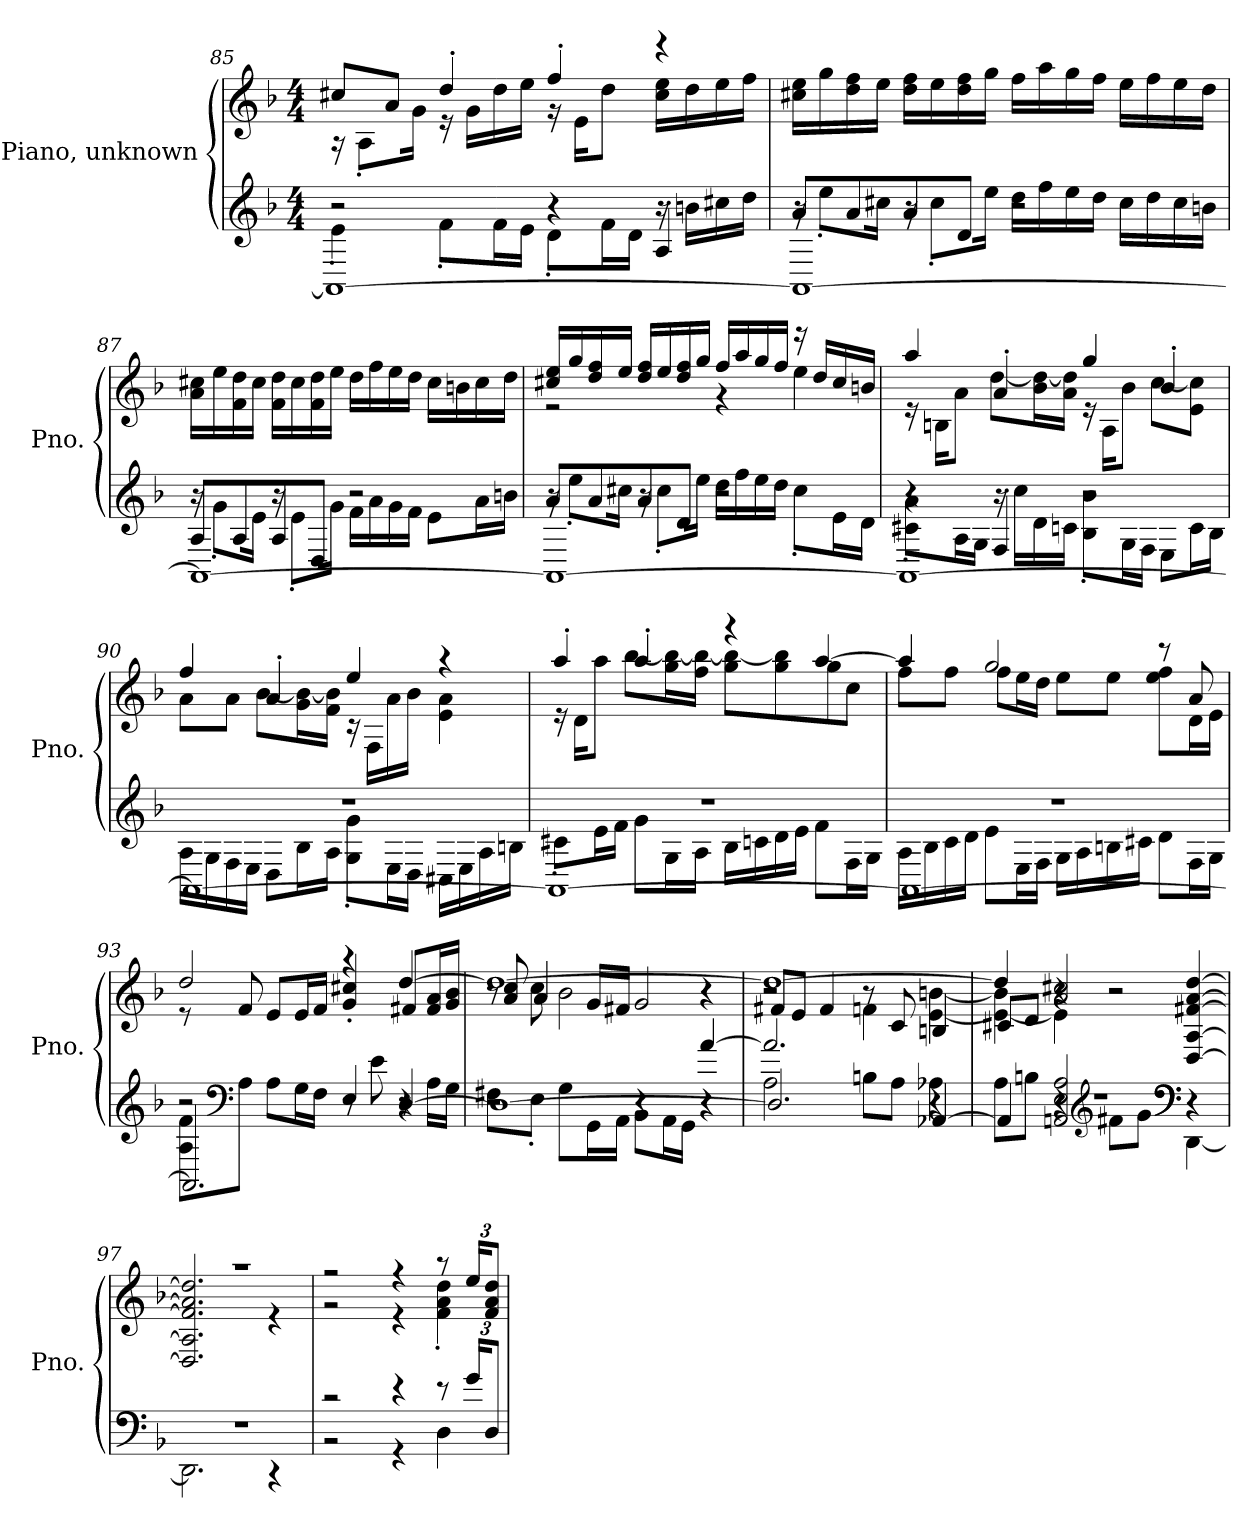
**kern	**kern
*part1	*part1
*staff2	*staff1
*I"Piano, unknown	*
*I'Pno.	*
*clefG2	*clefG2
*k[b-]	*k[b-]
*M4/4	*M4/4
=85	=85
*^	*^
*	*^	*	*
2r	4e'\	1AA_	8cc#X/L	16r
.	.	.	.	8A'\L
.	.	.	8a/J	.
.	.	.	.	16g\Jk
.	8f'\L	.	4dd'/	16r
.	.	.	.	16g\LL
.	16f\L	.	.	16dd\
.	16e\JJ	.	.	16ee\JJ
4r	8d'\L	.	4ff'/	16r
.	.	.	.	16e\KL
.	16f\L	.	.	8dd\J
.	16d\JJ	.	.	.
4A'/	16r	.	4r	16cc#\ 16ee\LL
.	16bn\LL	.	.	16dd\
.	16cc#X\	.	.	16ee\
.	16dd\JJ	.	.	16ff\JJ
*	*	*	*v	*v
!!LO:PB:g=z
=86	=86	=86	=86
8a/L	16r	1AA_	16cc#X\ 16ee\LL
.	8ee'\L	.	16gg\
8a/	.	.	16dd\ 16ff\
.	16cc#X\Jk	.	16ee\JJ
8a/	16r	.	16dd\ 16ff\LL
.	8cc#'\L	.	16ee\
8d/J	.	.	16dd\ 16ff\
.	16ee\Jk	.	16gg\JJ
2r	16dd\LL	.	16ff\LL
.	16ff\	.	16aa\
.	16ee\	.	16gg\
.	16dd\JJ	.	16ff\JJ
.	16cc#\LL	.	16ee\LL
.	16dd\	.	16ff\
.	16cc#\	.	16ee\
.	16bn\JJ	.	16dd\JJ
=87	=87	=87	=87
8A/L	16r	1AA_	16a\ 16cc#X\LL
.	8g'\L	.	16ee\
8A/	.	.	16f\ 16dd\
.	16e\Jk	.	16cc#\JJ
8A/	16r	.	16f\ 16dd\LL
.	8e'\L	.	16cc#\
8D/J	.	.	16f\ 16dd\
.	16g\Jk	.	16ee\JJ
2r	16f\LL	.	16dd\LL
.	16a\	.	16ff\
.	16g\	.	16ee\
.	16f\JJ	.	16dd\JJ
.	8e\L	.	16cc#\LL
.	.	.	16bn\
.	16a\L	.	16cc#\
.	16bn\JJ	.	16dd\JJ
!!LO:LB:g=z
=88	=88	=88	=88
*	*	*	*^
8a/L	16r	1AA_	16cc#X/ 16ee/LL	2r
.	8ee'\L	.	16gg/	.
8a/	.	.	16dd/ 16ff/	.
.	16cc#X\Jk	.	16ee/JJ	.
8a/	16r	.	16dd/ 16ff/LL	.
.	8cc#'\L	.	16ee/	.
8d/J	.	.	16dd/ 16ff/	.
.	16ee\Jk	.	16gg/JJ	.
2r	16dd\LL	.	16ff/LL	4r
.	16ff\	.	16aa/	.
.	16ee\	.	16gg/	.
.	16dd\JJ	.	16ff/JJ	.
.	8cc#'\L	.	16r	4ee\
.	.	.	16dd/LL	.
.	16e\L	.	16cc#/	.
.	16d\JJ	.	16bn/JJ	.
=89	=89	=89	=89	=89
4r	8c#X\' 8a\'L	1AA_	4aa/	16r
.	.	.	.	16Bn\KL
.	16A\L	.	.	8a\J
.	16G\JJ	.	.	.
4F'/	16r	.	4a'/	[8dd\L
.	16cc\LL	.	.	.
.	16d\	.	.	16b-\ 16dd\_L
.	16cn\JJ	.	.	16a\ 16dd\]JJ
2r	8B-\' 8b-\'L	.	4gg/	16r
.	.	.	.	16A\KL
.	16G\L	.	.	8b-\J
.	16F\JJ	.	.	.
.	8E\L	.	4b-'/	[8cc\L
.	16c\L	.	.	8e\ 8cc\]J
.	16B-\JJ	.	.	.
!!LO:LB:g=z	!!
=90	=90	=90	=90	=90
1r	16A\LL	1AA_	4ff/	8a\L
.	16G\	.	.	.
.	16F\	.	.	8a\J
.	16E\JJ	.	.	.
.	8D\L	.	4a'/	[8b-\L
.	16B-\L	.	.	16g\ 16b-\_L
.	16A\JJ	.	.	16f\ 16b-\]JJ
.	8G\' 8g\'L	.	4ee/	16r
.	.	.	.	16F\LL
.	16E\L	.	.	16a\
.	16D\JJ	.	.	16b-\JJ
.	16C#X\LL	.	4r	4e\ 4a\
.	16E\	.	.	.
.	16A\	.	.	.
.	16Bn\JJ	.	.	.
=91	=91	=91	=91	=91
1r	8c#X'\L	1AA_	4aa'/	16r
.	.	.	.	16d\KL
.	16e\L	.	.	8aa\J
.	16f\JJ	.	.	.
.	8g\L	.	4aa'/	[8bb-\L
.	16G\L	.	.	16gg\ 16bb-\_L
.	16A\JJ	.	.	16ff\ 16bb-\_JJ
.	16B-\LL	.	4r	8gg\ 8bb-\_L
.	16cn\	.	.	.
.	16d\	.	.	8gg\ 8bb-\]
.	16e\JJ	.	.	.
.	8f\L	.	[4aa/	8gg\
.	16F\L	.	.	8cc\J
.	16G\JJ	.	.	.
!!LO:LB:g=z	!!
=92	=92	=92	=92	=92
1r	16A\LL	1AA_	4aa/]	8ff\L
.	16B-\	.	.	.
.	16c\	.	.	8ff\J
.	16d\JJ	.	.	.
.	8e\L	.	2gg/	8ff\L
.	16E\L	.	.	16ee\L
.	16F\JJ	.	.	16dd\JJ
.	16G\LL	.	.	8ee\L
.	16A\	.	.	.
.	16Bn\	.	.	8ee\J
.	16c#X\JJ	.	.	.
.	8d\L	.	8r	8ee\ 8ff\L
.	16F\L	.	8a/	16d\L
.	16G\JJ	.	.	16e\JJ
=93	=93	=93	=93	=93
2r	8A\ 8f\L	2.AA/]	2dd/	8r
*clefF4	*	*	*	*
.	8A\J	.	.	8f/
.	8A\L	.	.	8e/L
.	16G\L	.	.	16e/L
.	16F\JJ	.	.	16f/JJ
4E/	8r	.	4r	4g/' 4cc#X/'
.	8e\	.	.	.
4r	8r	[4D/	[4dd/	8f#X/L
.	16A\LL	.	.	16f#/ 16a/L
.	16G\JJ	.	.	16g/ 16b-/JJ
!!LO:LB:g=z
=94	=94	=94	=94	=94
*	*	*	*	*^
2r	8F#X\L	1D_	1dd_	8r	8a/ 8cc/
.	8E'\J	.	.	8cc\	4a/
.	8G\L	.	.	2b-\	.
.	16GG\L	.	.	.	16g/LL
.	16AA\JJ	.	.	.	16f#X/JJ
4r	8BB-\L	.	.	.	2g/
.	16AA\L	.	.	.	.
.	16GG\JJ	.	.	.	.
[4a/	4r	.	.	4r	.
=95	=95	=95	=95	=95	=95
2.a/]	2A\	2.D/]	1dd_	2r	8f#X/L
.	.	.	.	.	8e/J
.	.	.	.	.	4f#/
.	8Bn\L	.	.	4fn\	8r
.	8A\J	.	.	.	8c/
4r	4A-X\	[4AA-X/	.	[4e\ [4bn\	4Bn/
=96	=96	=96	=96	=96	=96
1r	8A\L	4AA-/]	4dd/]	4e\_ 4b\]	8c#X/L
.	8Bn\J	.	.	.	8d/J
.	4r	2AAn/ 2E/ 2A/	4r	4e\]	2a/ 2cc#X/
*clefG2	*	*	*	*	*
.	8f#X\L	.	2r	2r	.
.	8g\J	.	.	.	.
*clefF4	*	*	*	*	*
.	[4DD\	4r	.	.	[4D/ [4A/ [4f#X/ [4a/ [4dd/
*	*v	*v	*	*	*
*	*	*	*v	*v
=97	=97	=97	=97
1r	2.DD\]	1r	2.D/] 2.A/] 2.f#/] 2.a/] 2.dd/]
.	4r	.	4r
=98	=98	=98	=98
2r	2r	2r	2r
4r	4r	4r	4r
8r	4D\	8r	4f\' 4a\' 4dd\'
*Xbrackettup	*	*Xbrackettup	*
24g/KL	.	24ee/KL	.
12D/J	.	12f/ 12a/ 12dd/J	.
*v	*v	*	*
*	*v	*v
=	=
*-	*-
